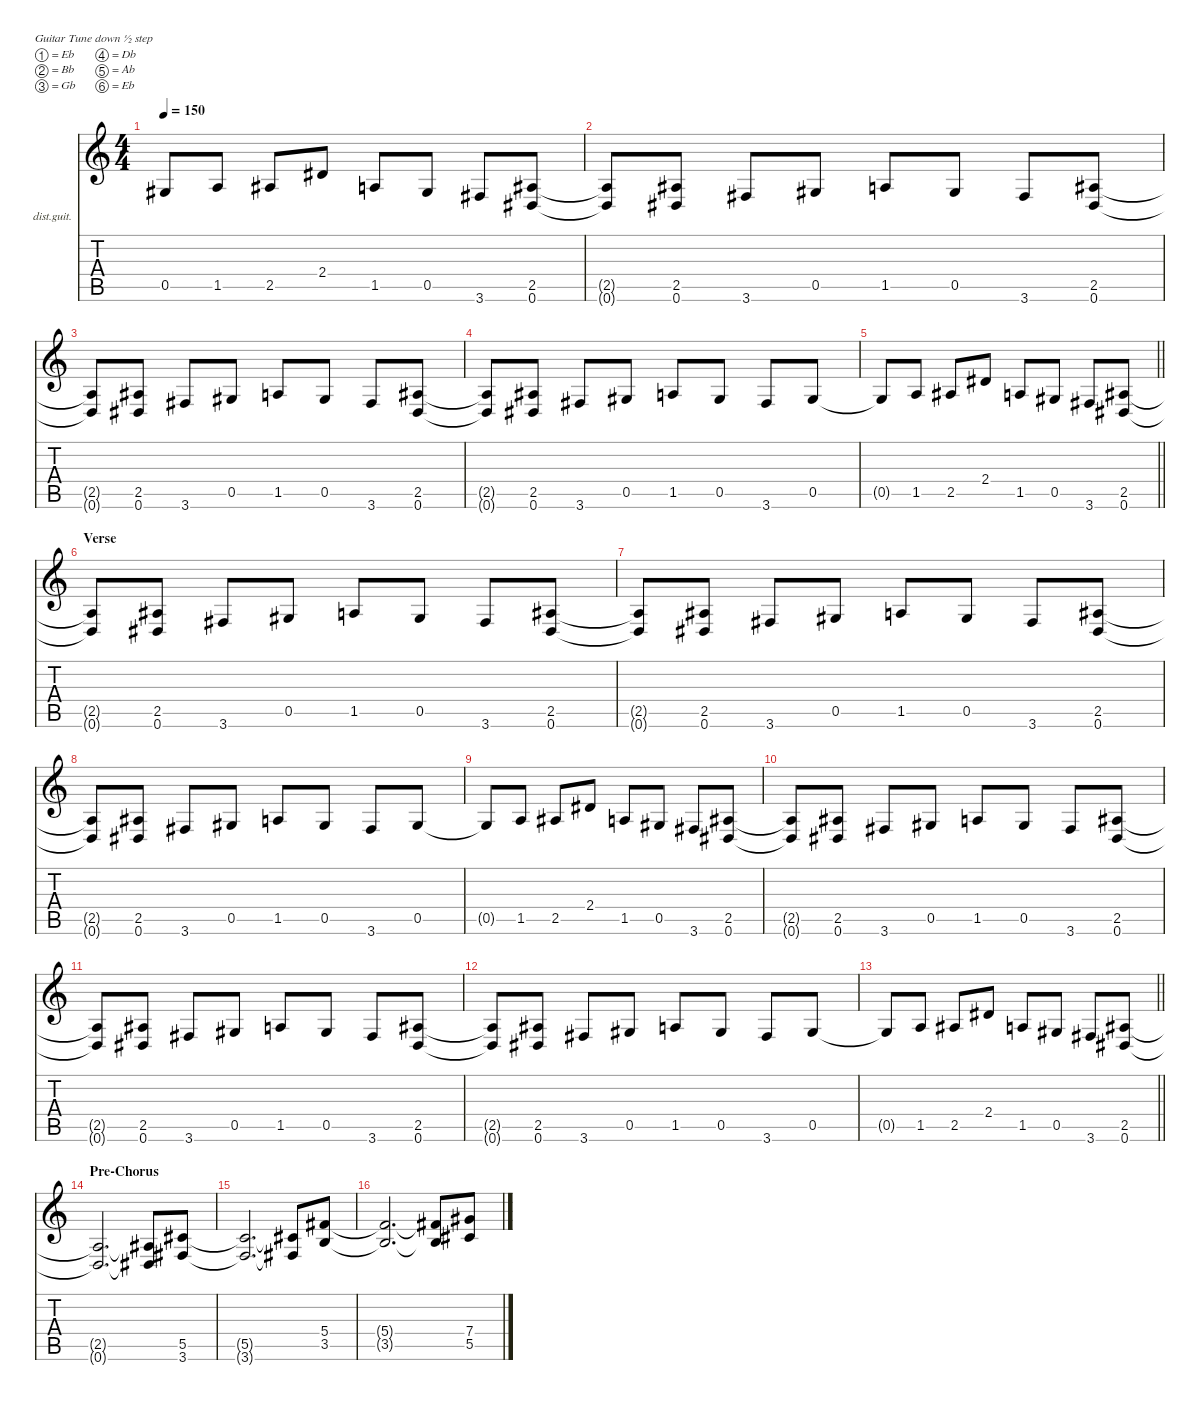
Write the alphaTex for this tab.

\defaultSystemsLayout 4
\hideDynamics
\bracketExtendMode nobrackets
\firstSystemTrackNameOrientation horizontal
\otherSystemsTrackNameOrientation horizontal
\track ("Satchel (Rhythm)" "dist.guit.") {instrument distortionguitar}
\staff {score tabs}
\tuning (Eb4 Bb3 Gb3 Db3 Ab2 Eb2)
\ts (4 4)
\tempo 150
\clef g2
\ks c
0.5{t}.8{dy f} 1.5.8 2.5.8 2.4.8 1.5.8 0.5.8 3.6.8 (2.5 0.6).8 |
(2.5{t} 0.6{t}).8 (2.5 0.6).8 3.6.8 0.5.8 1.5.8 0.5.8 3.6.8 (2.5 0.6).8 |
(2.5{t} 0.6{t}).8 (2.5 0.6).8 3.6.8 0.5.8 1.5.8 0.5.8 3.6.8 (2.5 0.6).8 |
(2.5{t} 0.6{t}).8 (2.5 0.6).8 3.6.8 0.5.8 1.5.8 0.5.8 3.6.8 0.5.8 |
\barLineRight lightlight
0.5{t}.8 1.5.8 2.5.8 2.4.8 1.5.8 0.5.8 3.6.8 (2.5 0.6).8 |
\section ("" "Verse")
(2.5{t} 0.6{t}).8 (2.5 0.6).8 3.6.8 0.5.8 1.5.8 0.5.8 3.6.8 (2.5 0.6).8 |
(2.5{t} 0.6{t}).8 (2.5 0.6).8 3.6.8 0.5.8 1.5.8 0.5.8 3.6.8 (2.5 0.6).8 |
(2.5{t} 0.6{t}).8 (2.5 0.6).8 3.6.8 0.5.8 1.5.8 0.5.8 3.6.8 0.5.8 |
0.5{t}.8 1.5.8 2.5.8 2.4.8 1.5.8 0.5.8 3.6.8 (2.5 0.6).8 |
(2.5{t} 0.6{t}).8 (2.5 0.6).8 3.6.8 0.5.8 1.5.8 0.5.8 3.6.8 (2.5 0.6).8 |
(2.5{t} 0.6{t}).8 (2.5 0.6).8 3.6.8 0.5.8 1.5.8 0.5.8 3.6.8 (2.5 0.6).8 |
(2.5{t} 0.6{t}).8 (2.5 0.6).8 3.6.8 0.5.8 1.5.8 0.5.8 3.6.8 0.5.8 |
\barLineRight lightlight
0.5{t}.8 1.5.8 2.5.8 2.4.8 1.5.8 0.5.8 3.6.8 (2.5 0.6).8 |
\section ("" "Pre-Chorus")
(2.5{t} 0.6{t}).2{d} (2.5{t} 0.6{t}).8 (5.5 3.6).8 |
(5.5{t} 3.6{t}).2{d} (5.5{t} 3.6{t}).8 (5.4 3.5).8 |
(5.4{t} 3.5{t}).2{d} (5.4{t} 3.5{t}).8 (7.4 5.5).8
